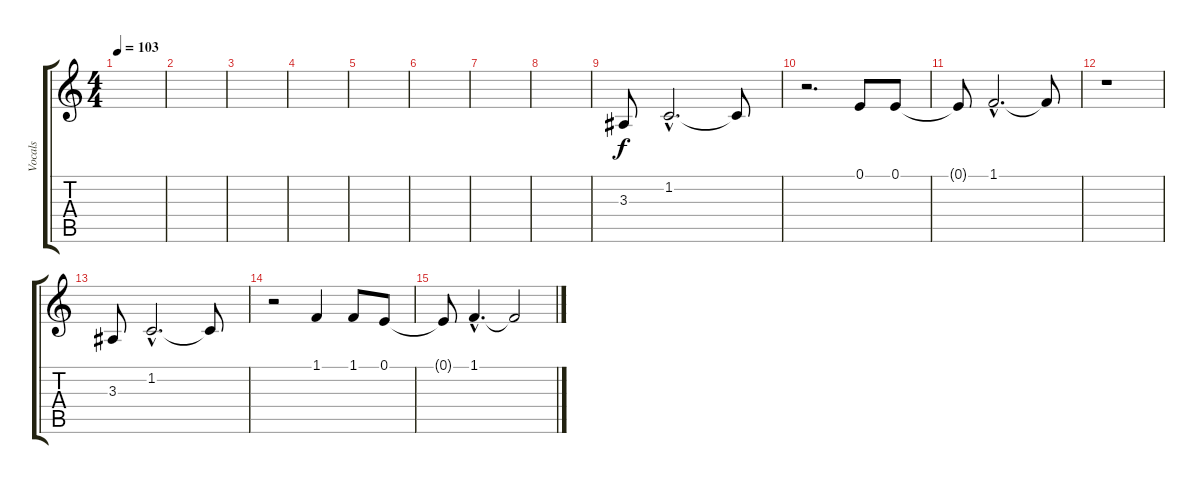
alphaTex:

\track ("Vocals" "Vocals") {instrument tenorsax}
\staff {score tabs}
\tuning (E4 B3 G3 D3 A2 E2) {hide}
\ts (4 4)
\tempo 103
\clef g2
\ks c
|
|
|
|
|
|
|
|
3.3.8 1.2{hac}.2{d} 1.2{t}.8 |
r.2{d} 0.1.8 0.1.8 |
0.1{t}.8 1.1{hac}.2{d} 1.1{t}.8 |
r.1 |
3.3.8 1.2{hac}.2{d} 1.2{t}.8 |
r.2 1.1.4 1.1.8 0.1.8 |
0.1{t}.8 1.1{hac}.4{d} 1.1{t}.2
